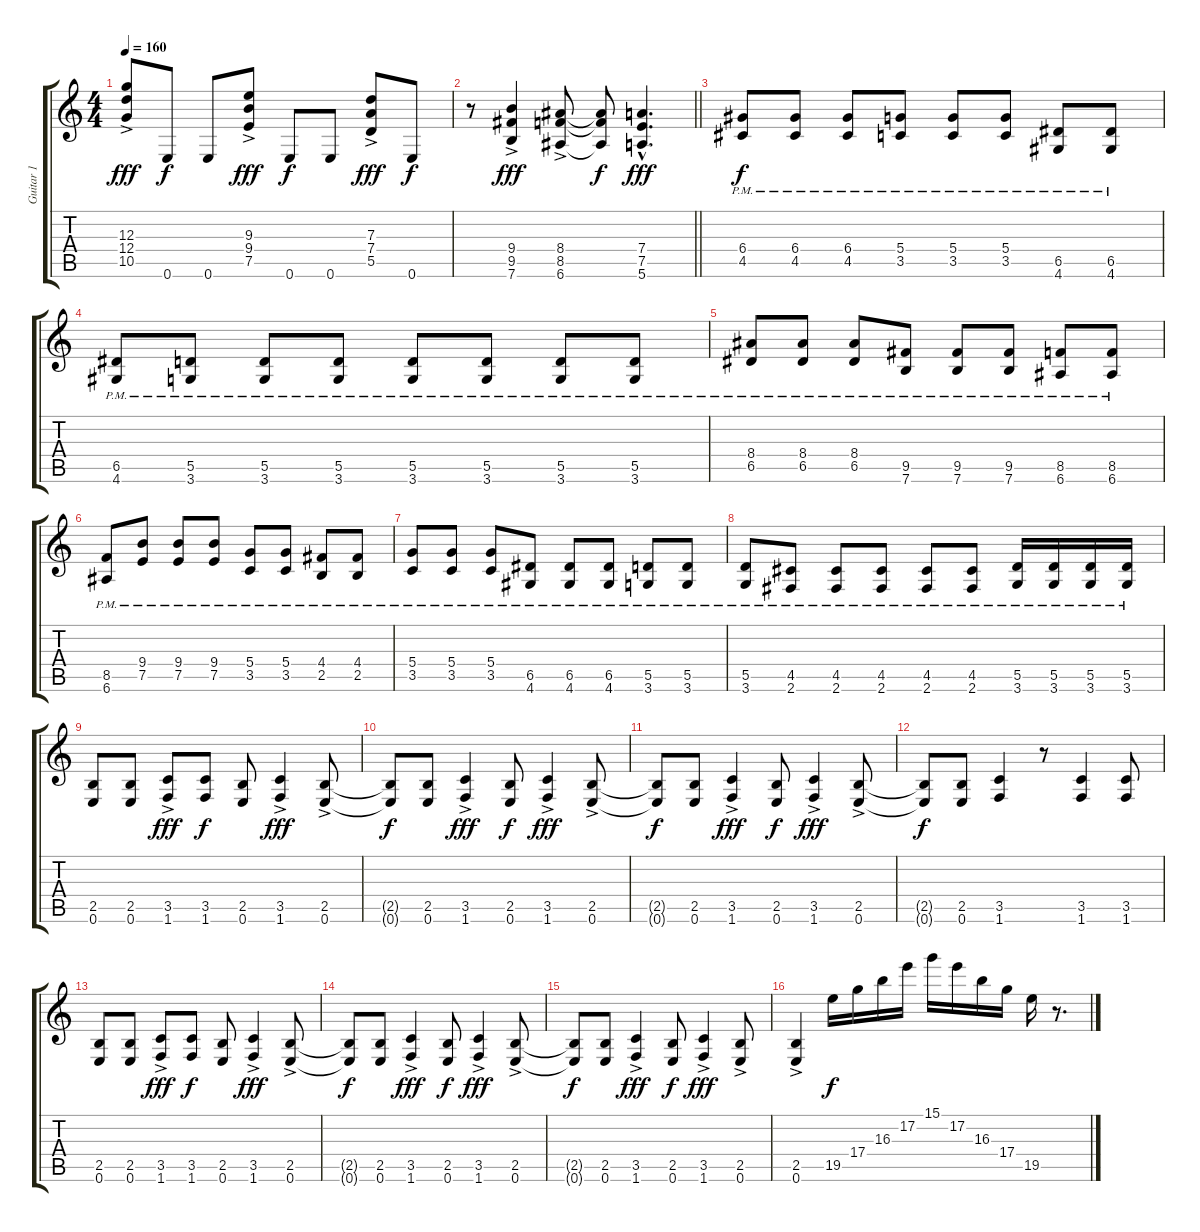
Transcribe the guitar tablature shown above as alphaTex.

\track ("Guitar 1" "Guitar 1") {instrument distortionguitar}
\staff {score tabs}
\tuning (E4 B3 G3 D3 A2 E2) {hide}
\ts (4 4)
\tempo 160
\clef g2
\ks c
(12.3{ac} 12.4{ac} 10.5{ac}).8{dy fff} 0.6.8{dy f} 0.6.8 (9.3{ac} 9.4{ac} 7.5{ac}).8{dy fff} 0.6.8{dy f} 0.6.8 (7.3{ac} 7.4{ac} 5.5{ac}).8{dy fff} 0.6.8{dy f} |
\barLineRight lightlight
r.8 (9.4{ac} 9.5{ac} 7.6{ac}).4{dy fff} (8.4{ac} 8.5{ac} 6.6{ac}).8 (8.4{t} 8.5{t} 6.6{t}).8{dy f} (7.4{hac} 7.5{hac} 5.6{hac}).4{d dy fff} |
(6.4{pm} 4.5{pm}).8{dy f} (6.4{pm} 4.5{pm}).8 (6.4{pm} 4.5{pm}).8 (5.4{pm} 3.5{pm}).8 (5.4{pm} 3.5{pm}).8 (5.4{pm} 3.5{pm}).8 (6.5{pm} 4.6{pm}).8 (6.5{pm} 4.6{pm}).8 |
(6.5{pm} 4.6{pm}).8 (5.5{pm} 3.6{pm}).8 (5.5{pm} 3.6{pm}).8 (5.5{pm} 3.6{pm}).8 (5.5{pm} 3.6{pm}).8 (5.5{pm} 3.6{pm}).8 (5.5{pm} 3.6{pm}).8 (5.5{pm} 3.6{pm}).8 |
(8.4{pm} 6.5{pm}).8 (8.4{pm} 6.5{pm}).8 (8.4{pm} 6.5{pm}).8 (9.5{pm} 7.6{pm}).8 (9.5{pm} 7.6{pm}).8 (9.5{pm} 7.6{pm}).8 (8.5{pm} 6.6{pm}).8 (8.5{pm} 6.6{pm}).8 |
(8.5{pm} 6.6{pm}).8 (9.4{pm} 7.5{pm}).8 (9.4{pm} 7.5{pm}).8 (9.4{pm} 7.5{pm}).8 (5.4{pm} 3.5{pm}).8 (5.4{pm} 3.5{pm}).8 (4.4{pm} 2.5{pm}).8 (4.4{pm} 2.5{pm}).8 |
(5.4{pm} 3.5{pm}).8 (5.4{pm} 3.5{pm}).8 (5.4{pm} 3.5{pm}).8 (6.5{pm} 4.6{pm}).8 (6.5{pm} 4.6{pm}).8 (6.5{pm} 4.6{pm}).8 (5.5{pm} 3.6{pm}).8 (5.5{pm} 3.6{pm}).8 |
(5.5{pm} 3.6{pm}).8 (4.5{pm} 2.6{pm}).8 (4.5{pm} 2.6{pm}).8 (4.5{pm} 2.6{pm}).8 (4.5{pm} 2.6{pm}).8 (4.5{pm} 2.6{pm}).8 (5.5{pm} 3.6{pm}).16 (5.5{pm} 3.6{pm}).16 (5.5{pm} 3.6{pm}).16 (5.5{pm} 3.6{pm}).16 |
(2.5 0.6).8 (2.5 0.6).8 (3.5{ac} 1.6{ac}).8{dy fff} (3.5 1.6).8{dy f} (2.5 0.6).8 (3.5{ac} 1.6{ac}).4{dy fff} (2.5{ac} 0.6{ac}).8 |
(2.5{t} 0.6{t}).8{dy f} (2.5 0.6).8 (3.5{ac} 1.6{ac}).4{dy fff} (2.5 0.6).8{dy f} (3.5{ac} 1.6{ac}).4{dy fff} (2.5{ac} 0.6{ac}).8 |
(2.5{t} 0.6{t}).8{dy f} (2.5 0.6).8 (3.5{ac} 1.6{ac}).4{dy fff} (2.5 0.6).8{dy f} (3.5{ac} 1.6{ac}).4{dy fff} (2.5{ac} 0.6{ac}).8 |
(2.5{t} 0.6{t}).8{dy f} (2.5 0.6).8 (3.5 1.6).4 r.8 (3.5 1.6).4 (3.5 1.6).8 |
(2.5 0.6).8 (2.5 0.6).8 (3.5{ac} 1.6{ac}).8{dy fff} (3.5 1.6).8{dy f} (2.5 0.6).8 (3.5{ac} 1.6{ac}).4{dy fff} (2.5{ac} 0.6{ac}).8 |
(2.5{t} 0.6{t}).8{dy f} (2.5 0.6).8 (3.5{ac} 1.6{ac}).4{dy fff} (2.5 0.6).8{dy f} (3.5{ac} 1.6{ac}).4{dy fff} (2.5{ac} 0.6{ac}).8 |
(2.5{t} 0.6{t}).8{dy f} (2.5 0.6).8 (3.5{ac} 1.6{ac}).4{dy fff} (2.5 0.6).8{dy f} (3.5{ac} 1.6{ac}).4{dy fff} (2.5{ac} 0.6{ac}).8 |
(2.5{ac} 0.6{ac}).4 19.5.16{dy f volume 16} 17.4.16 16.3.16 17.2.16 15.1.16 17.2.16 16.3.16 17.4.16 19.5.16 r.8{d volume 16}
